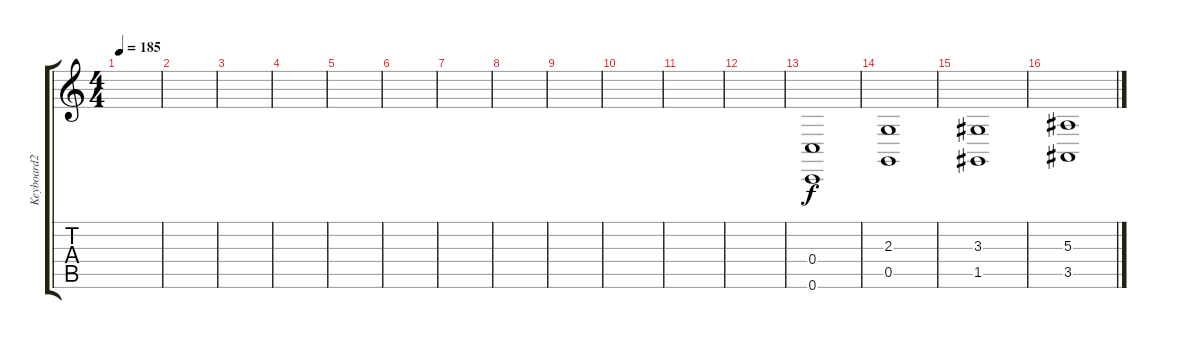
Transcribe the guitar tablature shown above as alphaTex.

\track ("Keyboard2" "Keyboard2") {solo instrument lead2sawtooth}
\staff {score tabs}
\tuning (D4 A3 F3 C3 G2 C2) {hide}
\ts (4 4)
\tempo 185
\clef g2
\ks c
|
|
|
|
|
|
|
|
|
|
|
|
(0.4 0.6).1 |
(2.3 0.5).1 |
(3.3 1.5).1 |
(5.3 3.5).1
